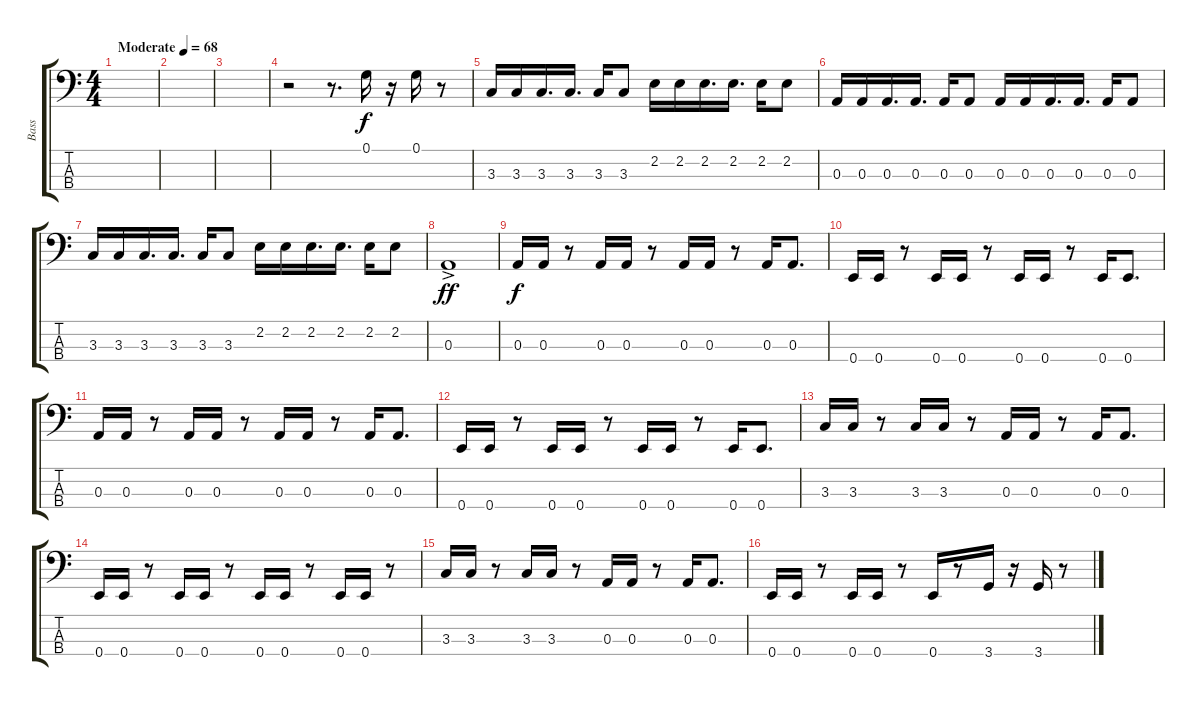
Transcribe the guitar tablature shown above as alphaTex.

\track ("Bass" "Bass") {instrument electricbassfinger}
\staff {score tabs}
\tuning (G2 D2 A1 E1) {hide}
\ts (4 4)
\tempo (68 "Moderate")
\clef f4
\ks c
|
|
|
r.2 r.8{d} 0.1.16 r.16 0.1.16 r.8 |
3.3.16 3.3.16 3.3.16{d} 3.3.16{d} 3.3.16 3.3.8 2.2.16 2.2.16 2.2.16{d} 2.2.16{d} 2.2.16 2.2.8 |
0.3.16 0.3.16 0.3.16{d} 0.3.16{d} 0.3.16 0.3.8 0.3.16 0.3.16 0.3.16{d} 0.3.16{d} 0.3.16 0.3.8 |
3.3.16 3.3.16 3.3.16{d} 3.3.16{d} 3.3.16 3.3.8 2.2.16 2.2.16 2.2.16{d} 2.2.16{d} 2.2.16 2.2.8 |
0.3{ac}.1{dy ff} |
0.3.16{dy f} 0.3.16 r.8 0.3.16 0.3.16 r.8 0.3.16 0.3.16 r.8 0.3.16 0.3.8{d} |
0.4.16 0.4.16 r.8 0.4.16 0.4.16 r.8 0.4.16 0.4.16 r.8 0.4.16 0.4.8{d} |
0.3.16 0.3.16 r.8 0.3.16 0.3.16 r.8 0.3.16 0.3.16 r.8 0.3.16 0.3.8{d} |
0.4.16 0.4.16 r.8 0.4.16 0.4.16 r.8 0.4.16 0.4.16 r.8 0.4.16 0.4.8{d} |
3.3.16 3.3.16 r.8 3.3.16 3.3.16 r.8 0.3.16 0.3.16 r.8 0.3.16 0.3.8{d} |
0.4.16 0.4.16 r.8 0.4.16 0.4.16 r.8 0.4.16 0.4.16 r.8 0.4.16 0.4.16 r.8 |
3.3.16 3.3.16 r.8 3.3.16 3.3.16 r.8 0.3.16 0.3.16 r.8 0.3.16 0.3.8{d} |
0.4.16 0.4.16 r.8 0.4.16 0.4.16 r.8 0.4.16 r.8 3.4.16 r.16 3.4.16 r.8
